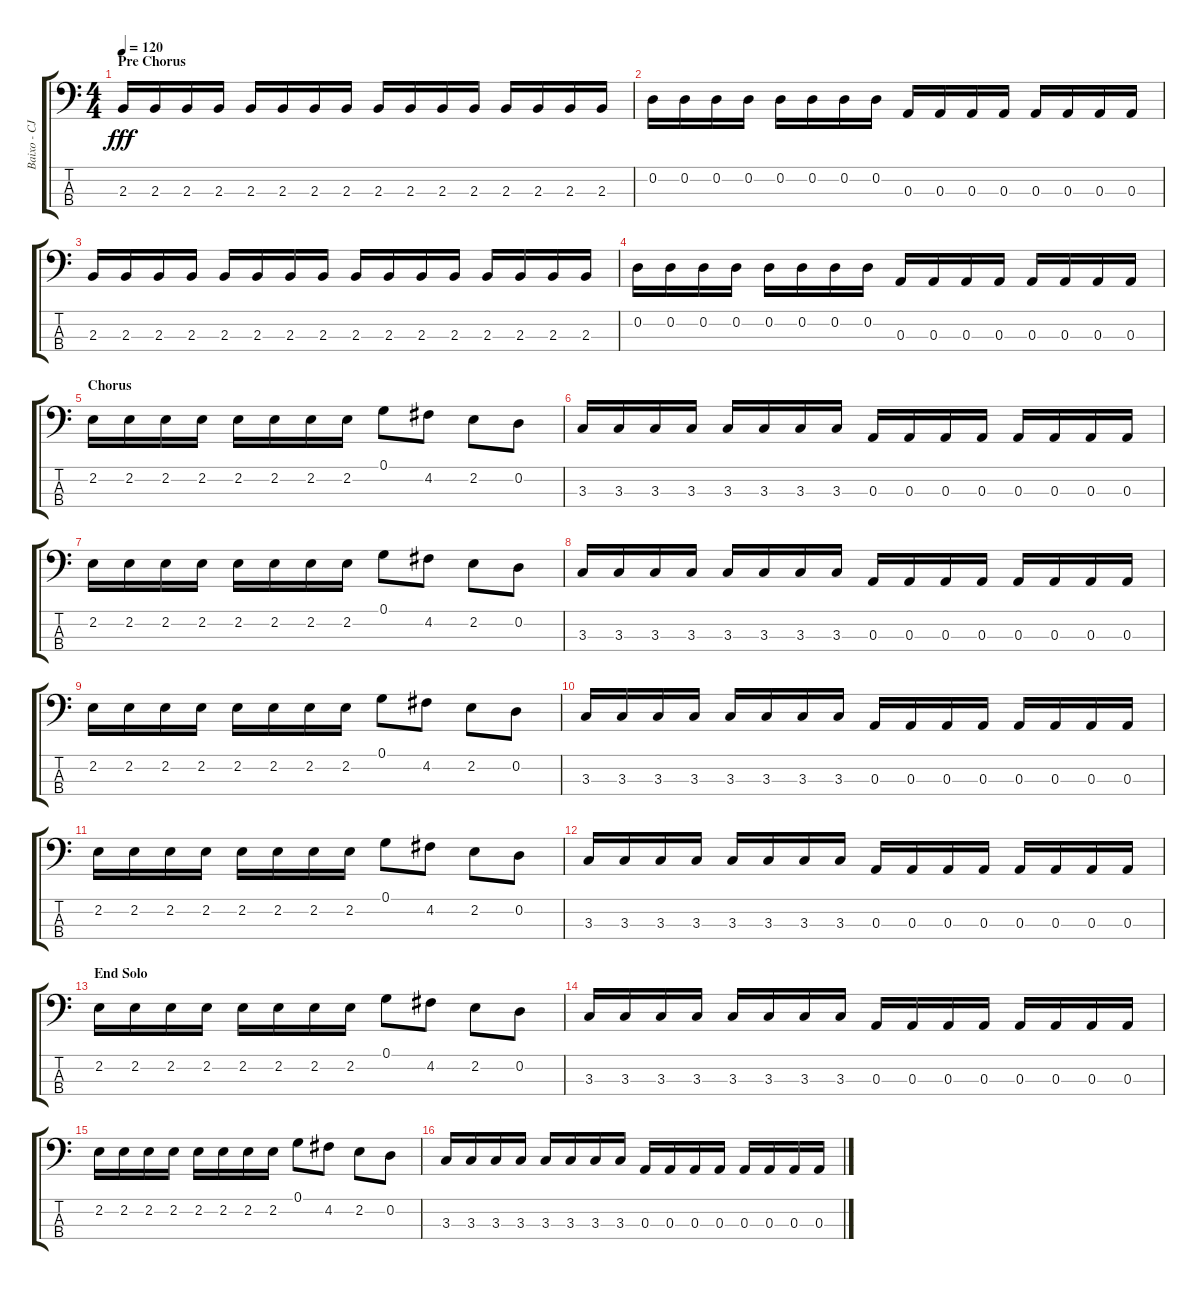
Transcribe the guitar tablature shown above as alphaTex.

\track ("Baixo - CJ" "Baixo - CJ") {instrument electricbassfinger}
\staff {score tabs}
\tuning (G2 D2 A1 E1) {hide}
\ts (4 4)
\section ("" "Pre Chorus")
\tempo 120
\clef f4
\ks c
2.3.16{dy fff} 2.3.16 2.3.16 2.3.16 2.3.16 2.3.16 2.3.16 2.3.16 2.3.16 2.3.16 2.3.16 2.3.16 2.3.16 2.3.16 2.3.16 2.3.16 |
0.2.16 0.2.16 0.2.16 0.2.16 0.2.16 0.2.16 0.2.16 0.2.16 0.3.16 0.3.16 0.3.16 0.3.16 0.3.16 0.3.16 0.3.16 0.3.16 |
2.3.16 2.3.16 2.3.16 2.3.16 2.3.16 2.3.16 2.3.16 2.3.16 2.3.16 2.3.16 2.3.16 2.3.16 2.3.16 2.3.16 2.3.16 2.3.16 |
0.2.16 0.2.16 0.2.16 0.2.16 0.2.16 0.2.16 0.2.16 0.2.16 0.3.16 0.3.16 0.3.16 0.3.16 0.3.16 0.3.16 0.3.16 0.3.16 |
\section ("" "Chorus")
2.2.16 2.2.16 2.2.16 2.2.16 2.2.16 2.2.16 2.2.16 2.2.16 0.1.8 4.2.8 2.2.8 0.2.8 |
3.3.16 3.3.16 3.3.16 3.3.16 3.3.16 3.3.16 3.3.16 3.3.16 0.3.16 0.3.16 0.3.16 0.3.16 0.3.16 0.3.16 0.3.16 0.3.16 |
2.2.16 2.2.16 2.2.16 2.2.16 2.2.16 2.2.16 2.2.16 2.2.16 0.1.8 4.2.8 2.2.8 0.2.8 |
3.3.16 3.3.16 3.3.16 3.3.16 3.3.16 3.3.16 3.3.16 3.3.16 0.3.16 0.3.16 0.3.16 0.3.16 0.3.16 0.3.16 0.3.16 0.3.16 |
2.2.16 2.2.16 2.2.16 2.2.16 2.2.16 2.2.16 2.2.16 2.2.16 0.1.8 4.2.8 2.2.8 0.2.8 |
3.3.16 3.3.16 3.3.16 3.3.16 3.3.16 3.3.16 3.3.16 3.3.16 0.3.16 0.3.16 0.3.16 0.3.16 0.3.16 0.3.16 0.3.16 0.3.16 |
2.2.16 2.2.16 2.2.16 2.2.16 2.2.16 2.2.16 2.2.16 2.2.16 0.1.8 4.2.8 2.2.8 0.2.8 |
3.3.16 3.3.16 3.3.16 3.3.16 3.3.16 3.3.16 3.3.16 3.3.16 0.3.16 0.3.16 0.3.16 0.3.16 0.3.16 0.3.16 0.3.16 0.3.16 |
\section ("" "End Solo")
2.2.16 2.2.16 2.2.16 2.2.16 2.2.16 2.2.16 2.2.16 2.2.16 0.1.8 4.2.8 2.2.8 0.2.8 |
3.3.16 3.3.16 3.3.16 3.3.16 3.3.16 3.3.16 3.3.16 3.3.16 0.3.16 0.3.16 0.3.16 0.3.16 0.3.16 0.3.16 0.3.16 0.3.16 |
2.2.16 2.2.16 2.2.16 2.2.16 2.2.16 2.2.16 2.2.16 2.2.16 0.1.8 4.2.8 2.2.8 0.2.8 |
3.3.16 3.3.16 3.3.16 3.3.16 3.3.16 3.3.16 3.3.16 3.3.16 0.3.16 0.3.16 0.3.16 0.3.16 0.3.16 0.3.16 0.3.16 0.3.16
